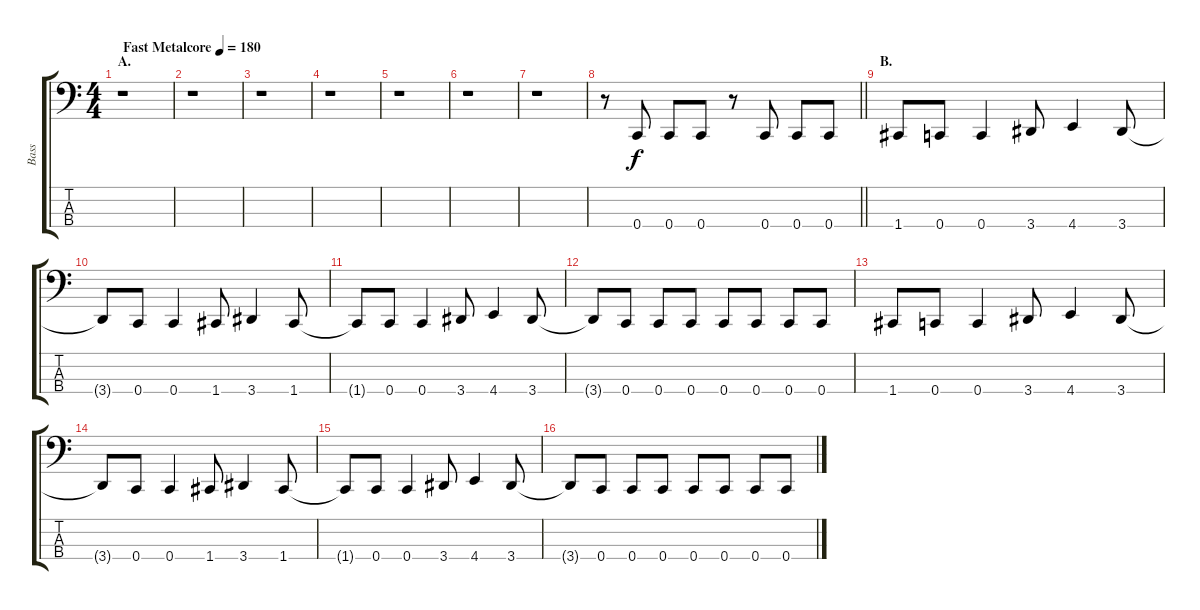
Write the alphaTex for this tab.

\track ("Bass" "Bass") {instrument electricbasspick}
\staff {score tabs}
\tuning (F2 C2 G1 C1) {hide}
\ts (4 4)
\section ("" "A.")
\tempo (180 "Fast Metalcore")
\clef f4
\ks c
r.1{dy f instrument electricbasspick} |
r.1 |
r.1 |
r.1 |
r.1 |
r.1 |
r.1 |
\barLineRight lightlight
r.8 0.4.8 0.4.8 0.4.8 r.8 0.4.8 0.4.8 0.4.8 |
\section ("" "B.")
1.4.8 0.4.8 0.4.4 3.4.8 4.4.4 3.4.8 |
3.4{t}.8 0.4.8 0.4.4 1.4.8 3.4.4 1.4.8 |
1.4{t}.8 0.4.8 0.4.4 3.4.8 4.4.4 3.4.8 |
3.4{t}.8 0.4.8 0.4.8 0.4.8 0.4.8 0.4.8 0.4.8 0.4.8 |
1.4.8 0.4.8 0.4.4 3.4.8 4.4.4 3.4.8 |
3.4{t}.8 0.4.8 0.4.4 1.4.8 3.4.4 1.4.8 |
1.4{t}.8 0.4.8 0.4.4 3.4.8 4.4.4 3.4.8 |
3.4{t}.8 0.4.8 0.4.8 0.4.8 0.4.8 0.4.8 0.4.8 0.4.8
